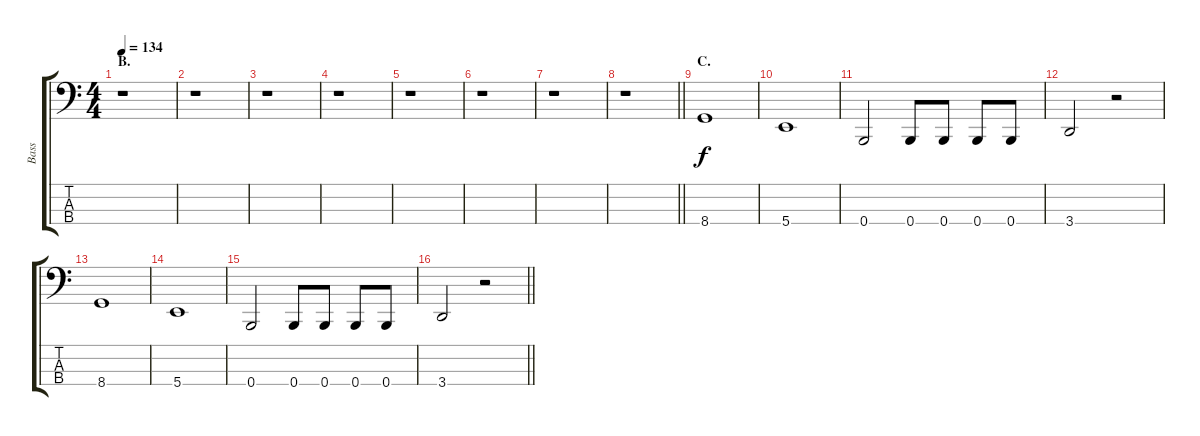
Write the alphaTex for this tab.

\track ("Bass" "Bass") {instrument electricbasspick}
\staff {score tabs}
\tuning (E2 B1 Gb1 B0) {hide}
\ts (4 4)
\section ("" "B.")
\tempo 134
\clef f4
\ks c
r.1{dy f} |
r.1 |
r.1 |
r.1 |
r.1 |
r.1 |
r.1 |
\barLineRight lightlight
r.1 |
\section ("" "C.")
8.4.1 |
5.4.1 |
0.4.2 0.4.8 0.4.8 0.4.8 0.4.8 |
3.4.2 r.2 |
8.4.1 |
5.4.1 |
0.4.2 0.4.8 0.4.8 0.4.8 0.4.8 |
\barLineRight lightlight
3.4.2 r.2
